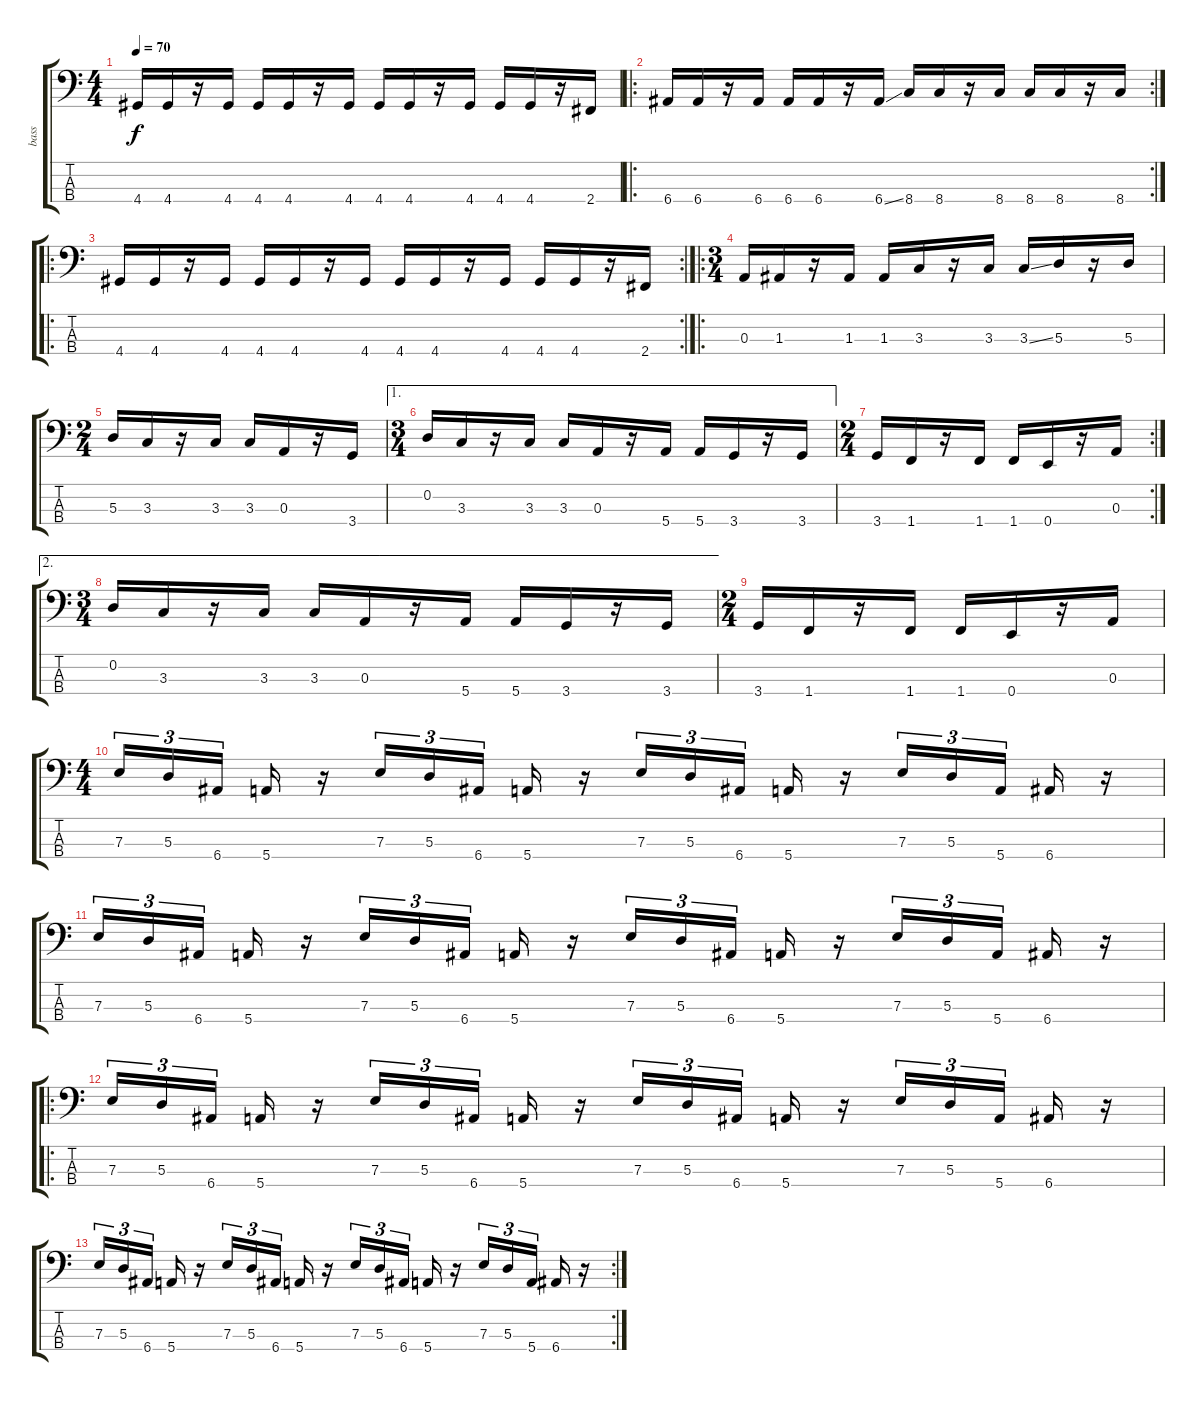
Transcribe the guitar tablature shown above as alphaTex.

\track ("bass" "bass") {instrument electricbassfinger}
\staff {score tabs}
\tuning (G2 D2 A1 E1) {hide}
\ts (4 4)
\tempo 70
\clef f4
\ks c
4.4.16{dy f} 4.4.16 r.16 4.4.16 4.4.16 4.4.16 r.16 4.4.16 4.4.16 4.4.16 r.16 4.4.16 4.4.16 4.4.16 r.16 2.4.16 |
\ro
\rc 2
6.4.16 6.4.16 r.16 6.4.16 6.4.16 6.4.16 r.16 6.4{ss}.16 8.4.16 8.4.16 r.16 8.4.16 8.4.16 8.4.16 r.16 8.4.16 |
\ro
\rc 2
4.4.16 4.4.16 r.16 4.4.16 4.4.16 4.4.16 r.16 4.4.16 4.4.16 4.4.16 r.16 4.4.16 4.4.16 4.4.16 r.16 2.4.16 |
\ro
\ts (3 4)
0.3.16 1.3.16 r.16 1.3.16 1.3.16 3.3.16 r.16 3.3.16 3.3{ss}.16 5.3.16 r.16 5.3.16 |
\ts (2 4)
5.3.16 3.3.16 r.16 3.3.16 3.3.16 0.3.16 r.16 3.4.16 |
\ae 1
\ts (3 4)
0.2.16 3.3.16 r.16 3.3.16 3.3.16 0.3.16 r.16 5.4.16 5.4.16 3.4.16 r.16 3.4.16 |
\rc 2
\ts (2 4)
3.4.16 1.4.16 r.16 1.4.16 1.4.16 0.4.16 r.16 0.3.16 |
\ae 2
\ts (3 4)
0.2.16 3.3.16 r.16 3.3.16 3.3.16 0.3.16 r.16 5.4.16 5.4.16 3.4.16 r.16 3.4.16 |
\ts (2 4)
3.4.16 1.4.16 r.16 1.4.16 1.4.16 0.4.16 r.16 0.3.16 |
\ts (4 4)
7.3.16{tu (3 2)} 5.3.16{tu (3 2)} 6.4.16{tu (3 2)} 5.4.16 r.16 7.3.16{tu (3 2)} 5.3.16{tu (3 2)} 6.4.16{tu (3 2)} 5.4.16 r.16 7.3.16{tu (3 2)} 5.3.16{tu (3 2)} 6.4.16{tu (3 2)} 5.4.16 r.16 7.3.16{tu (3 2)} 5.3.16{tu (3 2)} 5.4.16{tu (3 2)} 6.4.16 r.16 |
7.3.16{tu (3 2)} 5.3.16{tu (3 2)} 6.4.16{tu (3 2)} 5.4.16 r.16 7.3.16{tu (3 2)} 5.3.16{tu (3 2)} 6.4.16{tu (3 2)} 5.4.16 r.16 7.3.16{tu (3 2)} 5.3.16{tu (3 2)} 6.4.16{tu (3 2)} 5.4.16 r.16 7.3.16{tu (3 2)} 5.3.16{tu (3 2)} 5.4.16{tu (3 2)} 6.4.16 r.16 |
\ro
7.3.16{tu (3 2)} 5.3.16{tu (3 2)} 6.4.16{tu (3 2)} 5.4.16 r.16 7.3.16{tu (3 2)} 5.3.16{tu (3 2)} 6.4.16{tu (3 2)} 5.4.16 r.16 7.3.16{tu (3 2)} 5.3.16{tu (3 2)} 6.4.16{tu (3 2)} 5.4.16 r.16 7.3.16{tu (3 2)} 5.3.16{tu (3 2)} 5.4.16{tu (3 2)} 6.4.16 r.16 |
\rc 2
7.3.16{tu (3 2)} 5.3.16{tu (3 2)} 6.4.16{tu (3 2)} 5.4.16 r.16 7.3.16{tu (3 2)} 5.3.16{tu (3 2)} 6.4.16{tu (3 2)} 5.4.16 r.16 7.3.16{tu (3 2)} 5.3.16{tu (3 2)} 6.4.16{tu (3 2)} 5.4.16 r.16 7.3.16{tu (3 2)} 5.3.16{tu (3 2)} 5.4.16{tu (3 2)} 6.4.16 r.16
